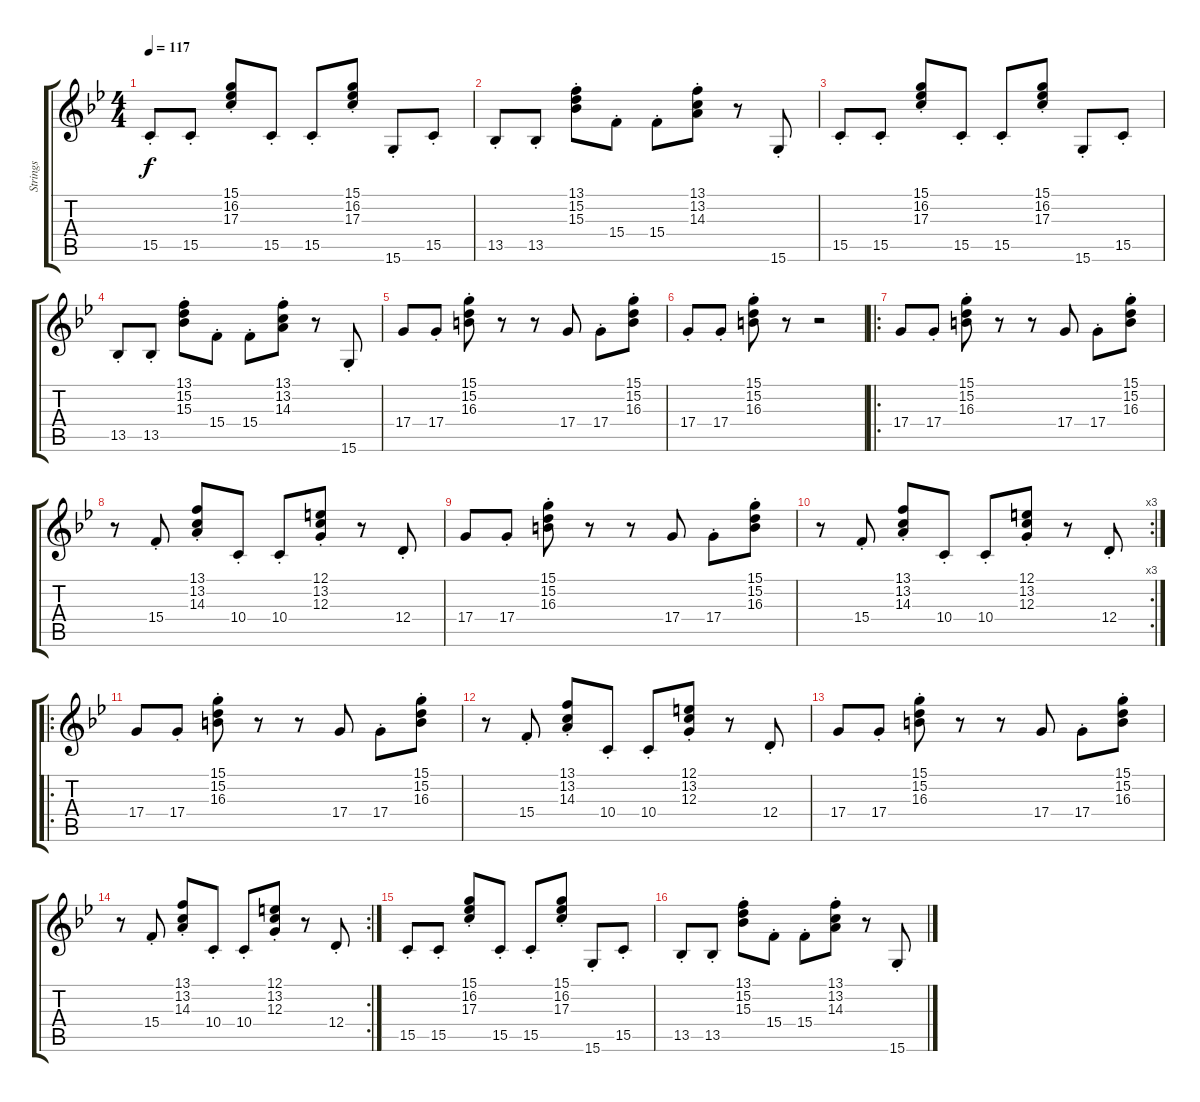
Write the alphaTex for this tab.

\track ("Strings" "Strings") {instrument pizzicatostrings}
\staff {score tabs}
\tuning (E4 B3 G3 D3 A2 E2) {hide}
\ts (4 4)
\tempo 117
\clef g2
\ks bb
15.5{st}.8{dy f} 15.5{st}.8 (15.1{st} 16.2{st} 17.3{st}).8 15.5{st}.8 15.5{st}.8 (15.1{st} 16.2{st} 17.3{st}).8 15.6{st}.8 15.5{st}.8 |
13.5{st}.8 13.5{st}.8 (13.1{st} 15.2{st} 15.3{st}).8 15.4{st}.8 15.4{st}.8 (13.1{st} 13.2{st} 14.3{st}).8 r.8 15.6{st}.8 |
15.5{st}.8 15.5{st}.8 (15.1{st} 16.2{st} 17.3{st}).8 15.5{st}.8 15.5{st}.8 (15.1{st} 16.2{st} 17.3{st}).8 15.6{st}.8 15.5{st}.8 |
13.5{st}.8 13.5{st}.8 (13.1{st} 15.2{st} 15.3{st}).8 15.4{st}.8 15.4{st}.8 (13.1{st} 13.2{st} 14.3{st}).8 r.8 15.6{st}.8 |
17.4.8 17.4{st}.8 (15.1{st} 15.2{st} 16.3{st}).8 r.8 r.8 17.4.8 17.4{st}.8 (15.1{st} 15.2{st} 16.3{st}).8 |
17.4{st}.8 17.4{st}.8 (15.1{st} 15.2{st} 16.3{st}).8 r.8 r.2 |
\ro
17.4.8 17.4{st}.8 (15.1{st} 15.2{st} 16.3{st}).8 r.8 r.8 17.4.8 17.4{st}.8 (15.1{st} 15.2{st} 16.3{st}).8 |
r.8 15.4{st}.8 (13.1{st} 13.2{st} 14.3{st}).8 10.4{st}.8 10.4{st}.8 (12.1{st} 13.2{st} 12.3{st}).8 r.8 12.4{st}.8 |
17.4.8 17.4{st}.8 (15.1{st} 15.2{st} 16.3{st}).8 r.8 r.8 17.4.8 17.4{st}.8 (15.1{st} 15.2{st} 16.3{st}).8 |
\rc 3
r.8 15.4{st}.8 (13.1{st} 13.2{st} 14.3{st}).8 10.4{st}.8 10.4{st}.8 (12.1{st} 13.2{st} 12.3{st}).8 r.8 12.4{st}.8 |
\ro
17.4.8 17.4{st}.8 (15.1{st} 15.2{st} 16.3{st}).8 r.8 r.8 17.4.8 17.4{st}.8 (15.1{st} 15.2{st} 16.3{st}).8 |
r.8 15.4{st}.8 (13.1{st} 13.2{st} 14.3{st}).8 10.4{st}.8 10.4{st}.8 (12.1{st} 13.2{st} 12.3{st}).8 r.8 12.4{st}.8 |
17.4.8 17.4{st}.8 (15.1{st} 15.2{st} 16.3{st}).8 r.8 r.8 17.4.8 17.4{st}.8 (15.1{st} 15.2{st} 16.3{st}).8 |
\rc 2
r.8 15.4{st}.8 (13.1{st} 13.2{st} 14.3{st}).8 10.4{st}.8 10.4{st}.8 (12.1{st} 13.2{st} 12.3{st}).8 r.8 12.4{st}.8 |
15.5{st}.8 15.5{st}.8 (15.1{st} 16.2{st} 17.3{st}).8 15.5{st}.8 15.5{st}.8 (15.1{st} 16.2{st} 17.3{st}).8 15.6{st}.8 15.5{st}.8 |
13.5{st}.8 13.5{st}.8 (13.1{st} 15.2{st} 15.3{st}).8 15.4{st}.8 15.4{st}.8 (13.1{st} 13.2{st} 14.3{st}).8 r.8 15.6{st}.8
